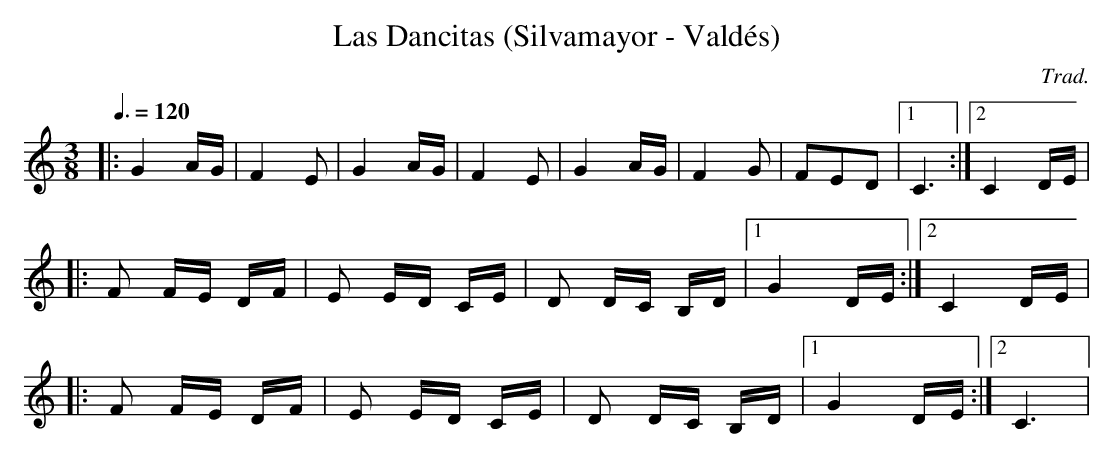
X:1
T:Las Dancitas (Silvamayor - Valdés)
C:Trad.
M:3/8
L:1/8
Q:3/8=120
K:C
|: G2 A/G/|F2 E|G2 A/G/|F2 E|G2 A/G/|F2 G|FED|1 C3 :|2 C2 D/E/|
|: F F/E/ D/F/|E E/D/ C/E/|D D/C/ B,/D/|1 G2 D/E/ :|2 C2 D/E/|
|: F F/E/ D/F/|E E/D/ C/E/|D D/C/ B,/D/|1 G2 D/E/ :|2 C3|
